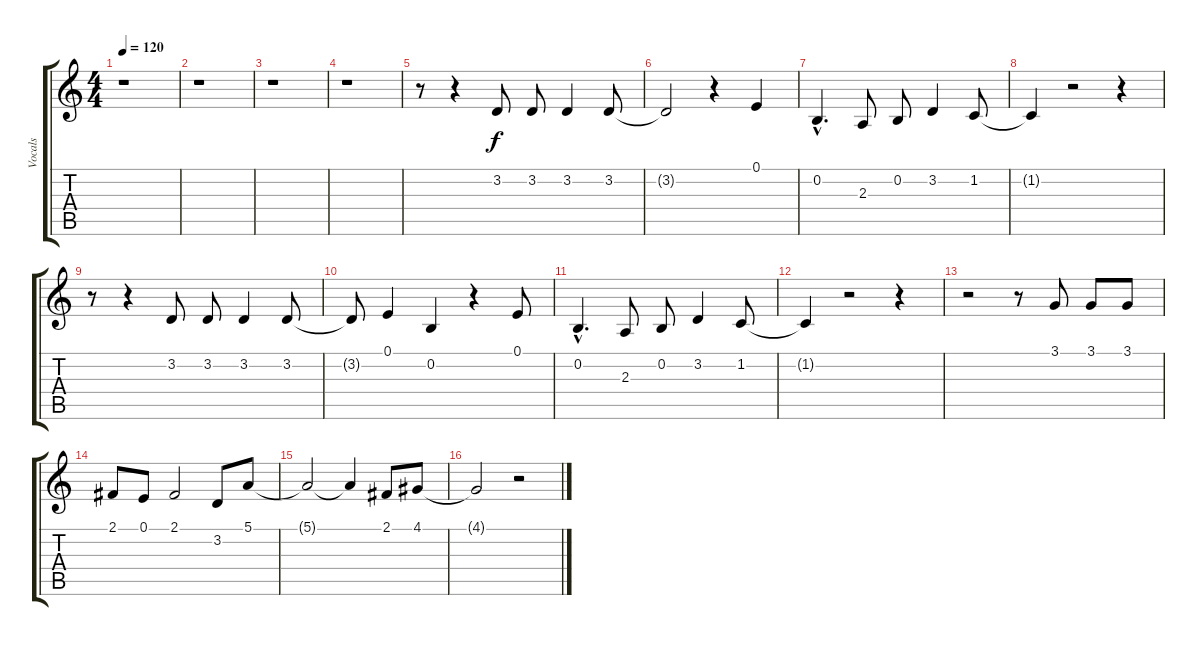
\track ("Vocals" "Vocals") {instrument tenorsax}
\staff {score tabs}
\tuning (E4 B3 G3 D3 A2 E2) {hide}
\ts (4 4)
\tempo 120
\clef g2
\ks c
r.1{dy f instrument tenorsax} |
r.1 |
r.1 |
r.1 |
r.8 r.4 3.2.8 3.2.8 3.2.4 3.2.8 |
3.2{t}.2 r.4 0.1.4 |
0.2{hac}.4{d} 2.3.8 0.2.8 3.2.4 1.2.8 |
1.2{t}.4 r.2 r.4 |
r.8 r.4 3.2.8 3.2.8 3.2.4 3.2.8 |
3.2{t}.8 0.1.4 0.2.4 r.4 0.1.8 |
0.2{hac}.4{d} 2.3.8 0.2.8 3.2.4 1.2.8 |
1.2{t}.4 r.2 r.4 |
r.2 r.8 3.1.8 3.1.8 3.1.8 |
2.1.8 0.1.8 2.1.2 3.2.8 5.1.8 |
5.1{t}.2 5.1{t}.4 2.1.8 4.1.8 |
4.1{t}.2 r.2
